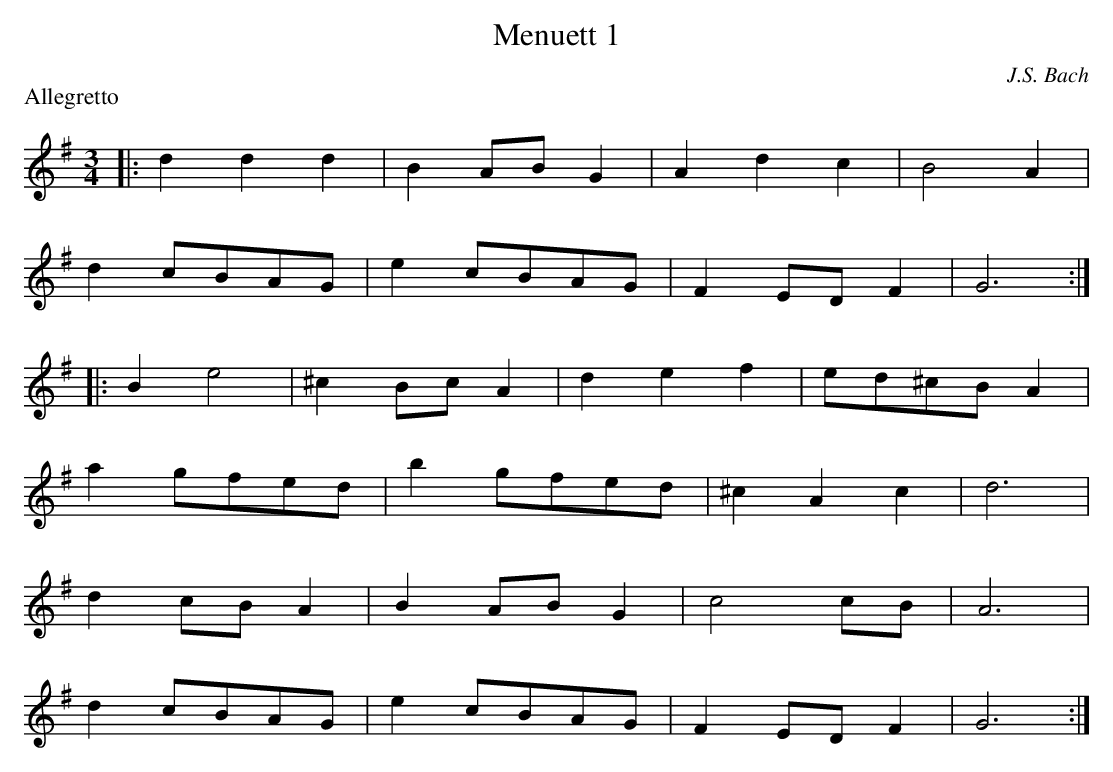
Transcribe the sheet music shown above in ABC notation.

X:1
T: Menuett 1
C: J.S. Bach
C:
P: Allegretto
M: 3/4
L: 1/8
K: G
V: 1
|: d2d2d2 | B2ABG2 | A2d2c2 | B4A2 |
d2cBAG | e2cBAG | F2EDF2 | G6 :|
|: B2e4 | ^c2BcA2 | d2e2f2 | ed^cBA2 |
a2gfed | b2gfed | ^c2A2c2 | d6 |
d2cBA2 | B2ABG2 | c4cB | A6 |
d2cBAG | e2cBAG | F2EDF2 | G6 :|
